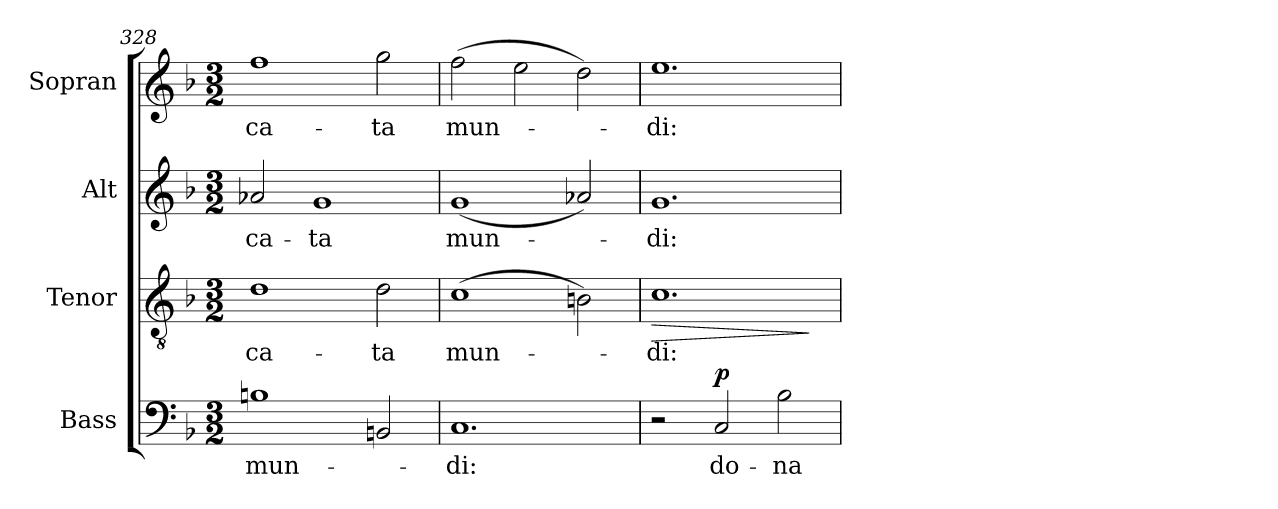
**kern	**text	**dynam	**kern	**text	**dynam	**kern	**text	**kern	**text
*part4	*part4	*part4	*part3	*part3	*part3	*part2	*part2	*part1	*part1
*staff4	*staff4	*staff4	*staff3	*staff3	*staff3	*staff2	*staff2	*staff1	*staff1
*I"Bass	*	*	*I"Tenor	*	*	*I"Alt	*	*I"Sopran	*
*I'B.	*	*	*I'T.	*	*	*I'A.	*	*I'S.	*
*clefF4	*	*	*clefGv2	*	*	*clefG2	*	*clefG2	*
*k[b-]	*	*	*k[b-]	*	*	*k[b-]	*	*k[b-]	*
*F:	*	*	*F:	*	*	*F:	*	*F:	*
*M3/2	*	*	*M3/2	*	*	*M3/2	*	*M3/2	*
=328	=328	=328	=328	=328	=328	=328	=328	=328	=328
!	!LO:LY:b	!	!	!LO:LY:b	!	!	!LO:LY:b	!	!LO:LY:b
1Bn	mun-	.	1d	-ca-	.	2a-X/	-ca-	1ff	-ca-
!	!	!	!	!	!	!	!LO:LY:b	!	!
.	.	.	.	.	.	1g	-ta	.	.
!	!	!	!	!LO:LY:b	!	!	!	!	!LO:LY:b
2BBn/	.	.	2d\	-ta	.	.	.	2gg\	-ta
=329	=329	=329	=329	=329	=329	=329	=329	=329	=329
!	!LO:LY:b	!	!	!LO:LY:b	!	!	!LO:LY:b	!	!LO:LY:b
1.C	-di:	.	(>1c	mun-	.	(<1g	mun-	(>2ff\	mun-
.	.	.	.	.	.	.	.	2ee\	.
.	.	.	2Bn\)	.	.	2a-X/)	.	2dd\)	.
=330	=330	=330	=330	=330	=330	=330	=330	=330	=330
!	!	!	!	!LO:LY:b	!LO:HP:b	!	!LO:LY:b	!	!LO:LY:b
2r	.	.	1.c	-di:	>	1.g	-di:	1.ee	-di:
!	!LO:LY:b	!LO:DY:a	!	!	!	!	!	!	!
2C/	do-	p	.	.	.	.	.	.	.
!	!LO:LY:b	!	!	!	!	!	!	!	!
2B-\	-na	.	.	.	.	.	.	.	.
.	.	.	.	.	]	.	.	.	.
=	=	=	=	=	=	=	=	=	=
*-	*-	*-	*-	*-	*-	*-	*-	*-	*-
